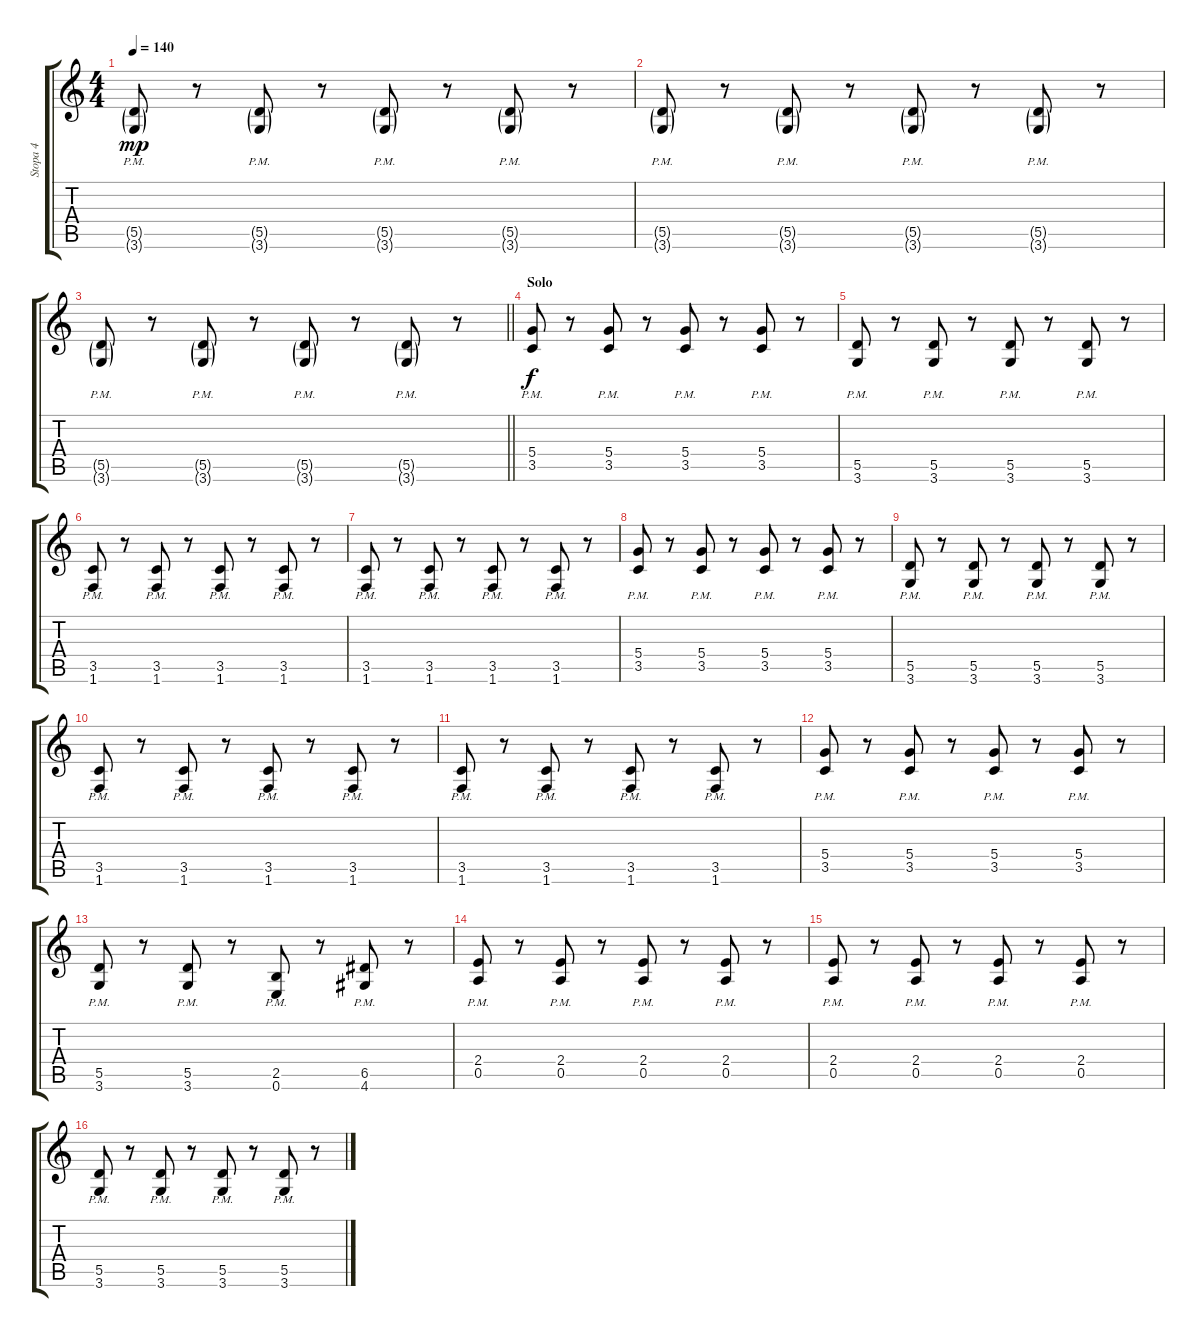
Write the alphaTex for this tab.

\track ("Stopa 4" "Stopa 4") {instrument overdrivenguitar}
\staff {score tabs}
\tuning (E4 B3 G3 D3 A2 E2) {hide}
\ts (4 4)
\tempo 140
\clef g2
\ks c
(5.5{g pm} 3.6{g pm}).8{dy mp} r.8 (5.5{g pm} 3.6{g pm}).8 r.8 (5.5{g pm} 3.6{g pm}).8 r.8 (5.5{g pm} 3.6{g pm}).8 r.8 |
(5.5{g pm} 3.6{g pm}).8 r.8 (5.5{g pm} 3.6{g pm}).8 r.8 (5.5{g pm} 3.6{g pm}).8 r.8 (5.5{g pm} 3.6{g pm}).8 r.8 |
\barLineRight lightlight
(5.5{g pm} 3.6{g pm}).8 r.8 (5.5{g pm} 3.6{g pm}).8 r.8 (5.5{g pm} 3.6{g pm}).8 r.8 (5.5{g pm} 3.6{g pm}).8 r.8 |
\section ("" "Solo")
(5.4{pm} 3.5{pm}).8{dy f} r.8 (5.4{pm} 3.5{pm}).8 r.8 (5.4{pm} 3.5{pm}).8 r.8 (5.4{pm} 3.5{pm}).8 r.8 |
(5.5{pm} 3.6{pm}).8 r.8 (5.5{pm} 3.6{pm}).8 r.8 (5.5{pm} 3.6{pm}).8 r.8 (5.5{pm} 3.6{pm}).8 r.8 |
(3.5{pm} 1.6{pm}).8 r.8 (3.5{pm} 1.6{pm}).8 r.8 (3.5{pm} 1.6{pm}).8 r.8 (3.5{pm} 1.6{pm}).8 r.8 |
(3.5{pm} 1.6{pm}).8 r.8 (3.5{pm} 1.6{pm}).8 r.8 (3.5{pm} 1.6{pm}).8 r.8 (3.5{pm} 1.6{pm}).8 r.8 |
(5.4{pm} 3.5{pm}).8 r.8 (5.4{pm} 3.5{pm}).8 r.8 (5.4{pm} 3.5{pm}).8 r.8 (5.4{pm} 3.5{pm}).8 r.8 |
(5.5{pm} 3.6{pm}).8 r.8 (5.5{pm} 3.6{pm}).8 r.8 (5.5{pm} 3.6{pm}).8 r.8 (5.5{pm} 3.6{pm}).8 r.8 |
(3.5{pm} 1.6{pm}).8 r.8 (3.5{pm} 1.6{pm}).8 r.8 (3.5{pm} 1.6{pm}).8 r.8 (3.5{pm} 1.6{pm}).8 r.8 |
(3.5{pm} 1.6{pm}).8 r.8 (3.5{pm} 1.6{pm}).8 r.8 (3.5{pm} 1.6{pm}).8 r.8 (3.5{pm} 1.6{pm}).8 r.8 |
(5.4{pm} 3.5{pm}).8 r.8 (5.4{pm} 3.5{pm}).8 r.8 (5.4{pm} 3.5{pm}).8 r.8 (5.4{pm} 3.5{pm}).8 r.8 |
(5.5{pm} 3.6{pm}).8 r.8 (5.5{pm} 3.6{pm}).8 r.8 (2.5{pm} 0.6{pm}).8 r.8 (6.5{pm} 4.6{pm}).8 r.8 |
(2.4{pm} 0.5{pm}).8 r.8 (2.4{pm} 0.5{pm}).8 r.8 (2.4{pm} 0.5{pm}).8 r.8 (2.4{pm} 0.5{pm}).8 r.8 |
(2.4{pm} 0.5{pm}).8 r.8 (2.4{pm} 0.5{pm}).8 r.8 (2.4{pm} 0.5{pm}).8 r.8 (2.4{pm} 0.5{pm}).8 r.8 |
(5.5{pm} 3.6{pm}).8 r.8 (5.5{pm} 3.6{pm}).8 r.8 (5.5{pm} 3.6{pm}).8 r.8 (5.5{pm} 3.6{pm}).8 r.8
